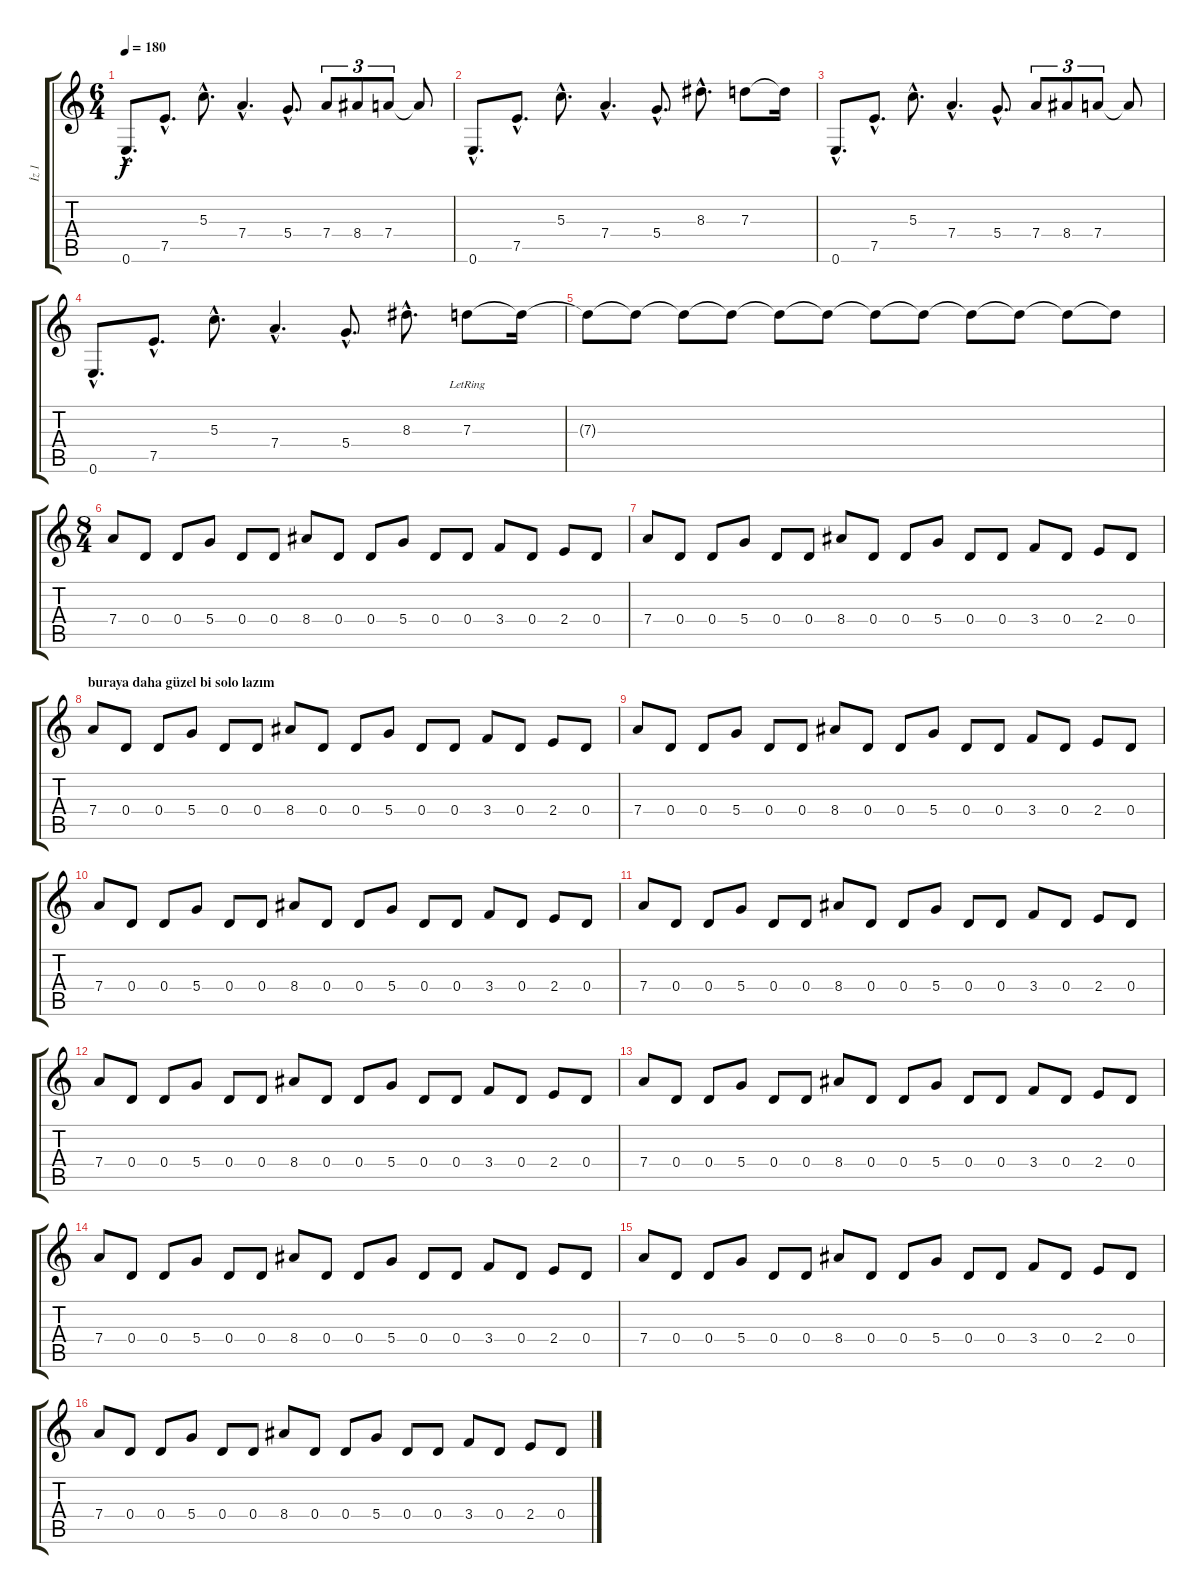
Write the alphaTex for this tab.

\track ("İz 1" "İz 1") {instrument distortionguitar}
\staff {score tabs}
\tuning (E4 B3 G3 D3 A2 E2) {hide}
\ts (6 4)
\tempo 180
\clef g2
\ks c
0.6{hac}.8{d dy f} 7.5{hac}.8{d} 5.3{hac}.8{d} 7.4{hac}.4{d} 5.4{hac}.8{d} 7.4.8{tu (3 2)} 8.4.8{tu (3 2)} 7.4.8{tu (3 2)} 7.4{t}.8 |
0.6{hac}.8{d} 7.5{hac}.8{d} 5.3{hac}.8{d} 7.4{hac}.4{d} 5.4{hac}.8{d} 8.3{hac}.8{d} 7.3.8 7.3{t}.16 |
0.6{hac}.8{d} 7.5{hac}.8{d} 5.3{hac}.8{d} 7.4{hac}.4{d} 5.4{hac}.8{d} 7.4.8{tu (3 2)} 8.4.8{tu (3 2)} 7.4.8{tu (3 2)} 7.4{t}.8 |
0.6{hac}.8{d} 7.5{hac}.8{d} 5.3{hac}.8{d} 7.4{hac}.4{d} 5.4{hac}.8{d} 8.3{hac}.8{d} 7.3{lr}.8 7.3{t}.16 |
7.3{t}.8{volume 6} 7.3{t}.8 7.3{t}.8 7.3{t}.8 7.3{t}.8 7.3{t}.8 7.3{t}.8 7.3{t}.8 7.3{t}.8 7.3{t}.8 7.3{t}.8 7.3{t}.8 |
\ts (8 4)
7.4.8{volume 16} 0.4.8 0.4.8 5.4.8 0.4.8 0.4.8 8.4.8 0.4.8 0.4.8 5.4.8 0.4.8 0.4.8 3.4.8 0.4.8 2.4.8 0.4.8 |
7.4.8 0.4.8 0.4.8 5.4.8 0.4.8 0.4.8 8.4.8 0.4.8 0.4.8 5.4.8 0.4.8 0.4.8 3.4.8 0.4.8 2.4.8 0.4.8 |
\section ("" "buraya daha güzel bi solo lazım")
7.4.8 0.4.8 0.4.8 5.4.8 0.4.8 0.4.8 8.4.8 0.4.8 0.4.8 5.4.8 0.4.8 0.4.8 3.4.8 0.4.8 2.4.8 0.4.8 |
7.4.8 0.4.8 0.4.8 5.4.8 0.4.8 0.4.8 8.4.8 0.4.8 0.4.8 5.4.8 0.4.8 0.4.8 3.4.8 0.4.8 2.4.8 0.4.8 |
7.4.8 0.4.8 0.4.8 5.4.8 0.4.8 0.4.8 8.4.8 0.4.8 0.4.8 5.4.8 0.4.8 0.4.8 3.4.8 0.4.8 2.4.8 0.4.8 |
7.4.8 0.4.8 0.4.8 5.4.8 0.4.8 0.4.8 8.4.8 0.4.8 0.4.8 5.4.8 0.4.8 0.4.8 3.4.8 0.4.8 2.4.8 0.4.8 |
7.4.8 0.4.8 0.4.8 5.4.8 0.4.8 0.4.8 8.4.8 0.4.8 0.4.8 5.4.8 0.4.8 0.4.8 3.4.8 0.4.8 2.4.8 0.4.8 |
7.4.8 0.4.8 0.4.8 5.4.8 0.4.8 0.4.8 8.4.8 0.4.8 0.4.8 5.4.8 0.4.8 0.4.8 3.4.8 0.4.8 2.4.8 0.4.8 |
7.4.8 0.4.8 0.4.8 5.4.8 0.4.8 0.4.8 8.4.8 0.4.8 0.4.8 5.4.8 0.4.8 0.4.8 3.4.8 0.4.8 2.4.8 0.4.8 |
7.4.8 0.4.8 0.4.8 5.4.8 0.4.8 0.4.8 8.4.8 0.4.8 0.4.8 5.4.8 0.4.8 0.4.8 3.4.8 0.4.8 2.4.8 0.4.8 |
7.4.8 0.4.8 0.4.8 5.4.8 0.4.8 0.4.8 8.4.8 0.4.8 0.4.8 5.4.8 0.4.8 0.4.8 3.4.8 0.4.8 2.4.8 0.4.8
